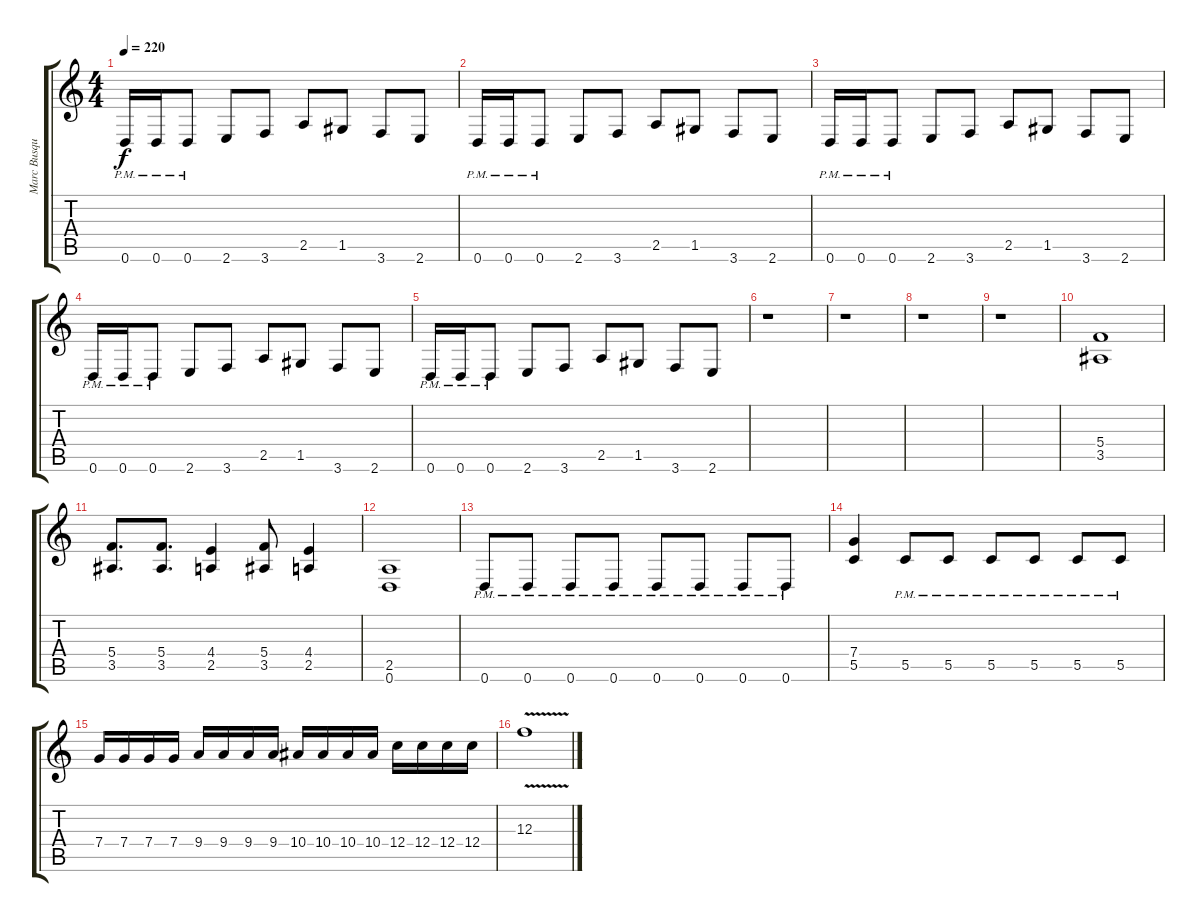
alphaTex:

\track ("Marc Busque" "Marc Busqu") {instrument distortionguitar}
\staff {score tabs}
\tuning (D4 A3 F3 C3 G2 D2) {hide}
\ts (4 4)
\tempo 220
\clef g2
\ks c
0.6{pm}.16{dy f} 0.6{pm}.16 0.6{pm}.8 2.6.8 3.6.8 2.5.8 1.5.8 3.6.8 2.6.8 |
0.6{pm}.16 0.6{pm}.16 0.6{pm}.8 2.6.8 3.6.8 2.5.8 1.5.8 3.6.8 2.6.8 |
0.6{pm}.16 0.6{pm}.16 0.6{pm}.8 2.6.8 3.6.8 2.5.8 1.5.8 3.6.8 2.6.8 |
0.6{pm}.16 0.6{pm}.16 0.6{pm}.8 2.6.8 3.6.8 2.5.8 1.5.8 3.6.8 2.6.8 |
0.6{pm}.16 0.6{pm}.16 0.6{pm}.8 2.6.8 3.6.8 2.5.8 1.5.8 3.6.8 2.6.8 |
r.1 |
r.1 |
r.1 |
r.1 |
(5.4 3.5).1 |
(5.4 3.5).8{d} (5.4 3.5).8{d} (4.4 2.5).4 (5.4 3.5).8 (4.4 2.5).4 |
(2.5 0.6).1 |
0.6{pm}.8 0.6{pm}.8 0.6{pm}.8 0.6{pm}.8 0.6{pm}.8 0.6{pm}.8 0.6{pm}.8 0.6{pm}.8 |
(7.4 5.5).4 5.5{pm}.8 5.5{pm}.8 5.5{pm}.8 5.5{pm}.8 5.5{pm}.8 5.5{pm}.8 |
7.4.16 7.4.16 7.4.16 7.4.16 9.4.16 9.4.16 9.4.16 9.4.16 10.4.16 10.4.16 10.4.16 10.4.16 12.4.16 12.4.16 12.4.16 12.4.16 |
12.3{v}.1
